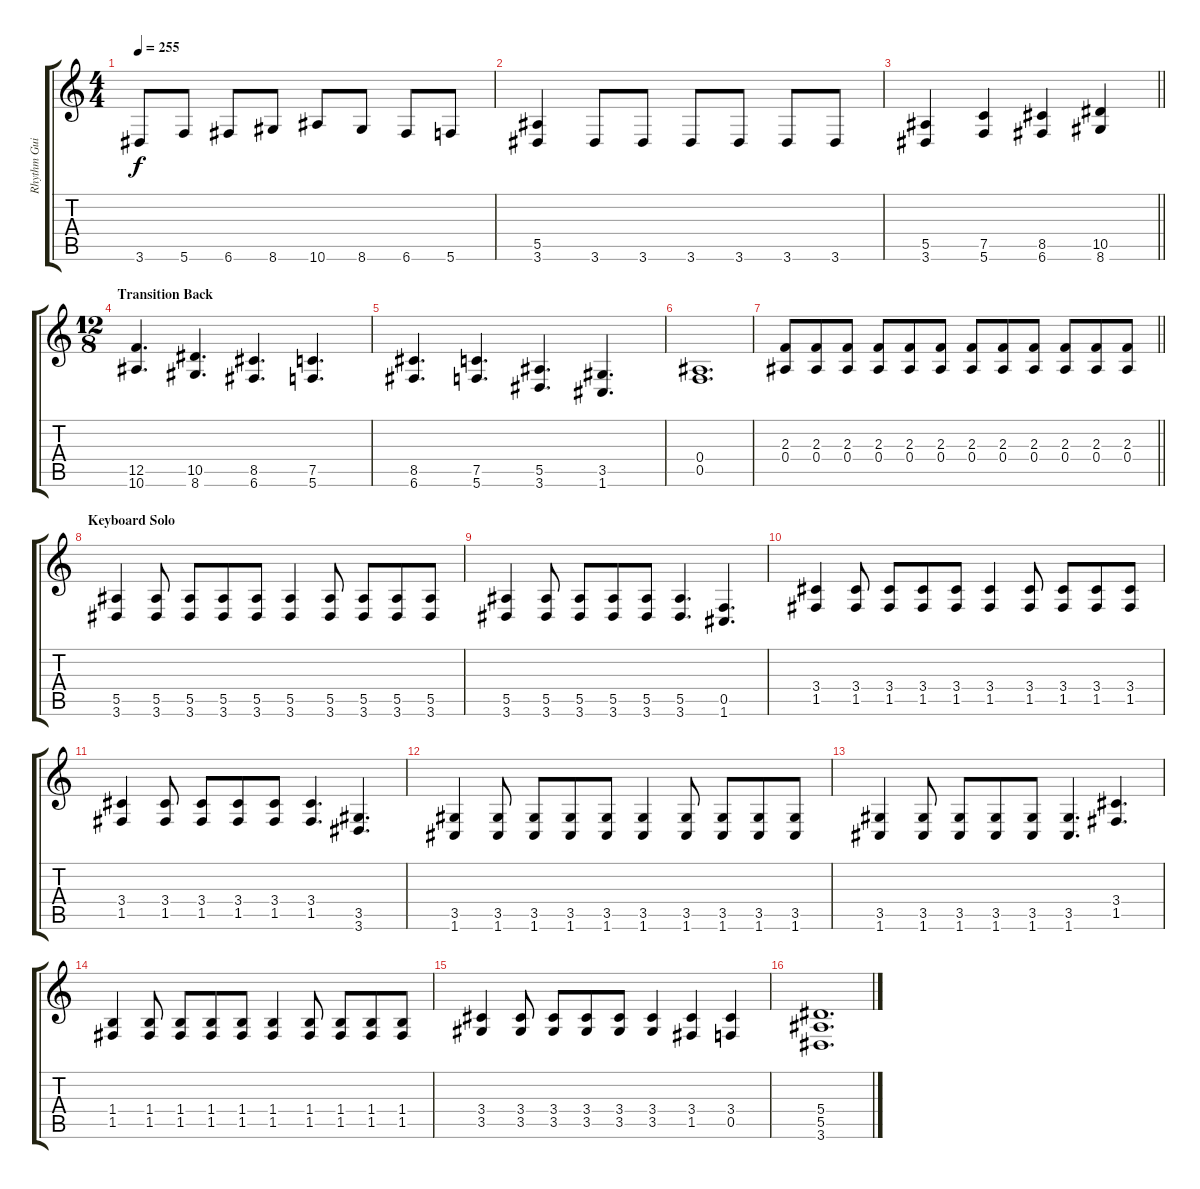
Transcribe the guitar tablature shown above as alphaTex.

\track ("Rhythm Guitar" "Rhythm Gui") {instrument distortionguitar}
\staff {score tabs}
\tuning (C4 G3 Eb3 Bb2 F2 C2) {hide}
\ts (4 4)
\tempo 255
\clef g2
\ks c
3.6.8{dy f} 5.6.8 6.6.8 8.6.8 10.6.8 8.6.8 6.6.8 5.6.8 |
(5.5 3.6).4 3.6.8 3.6.8 3.6.8 3.6.8 3.6.8 3.6.8 |
\barLineRight lightlight
(5.5 3.6).4 (7.5 5.6).4 (8.5 6.6).4 (10.5 8.6).4 |
\ts (12 8)
\section ("" "Transition Back")
(12.5 10.6).4{d} (10.5 8.6).4{d} (8.5 6.6).4{d} (7.5 5.6).4{d} |
(8.5 6.6).4{d} (7.5 5.6).4{d} (5.5 3.6).4{d} (3.5 1.6).4{d} |
(0.4 0.5).1{d} |
\barLineRight lightlight
(2.3 0.4).8 (2.3 0.4).8 (2.3 0.4).8 (2.3 0.4).8 (2.3 0.4).8 (2.3 0.4).8 (2.3 0.4).8 (2.3 0.4).8 (2.3 0.4).8 (2.3 0.4).8 (2.3 0.4).8 (2.3 0.4).8 |
\section ("" "Keyboard Solo")
(5.5 3.6).4 (5.5 3.6).8 (5.5 3.6).8 (5.5 3.6).8 (5.5 3.6).8 (5.5 3.6).4 (5.5 3.6).8 (5.5 3.6).8 (5.5 3.6).8 (5.5 3.6).8 |
(5.5 3.6).4 (5.5 3.6).8 (5.5 3.6).8 (5.5 3.6).8 (5.5 3.6).8 (5.5 3.6).4{d} (0.5 1.6).4{d} |
(3.4 1.5).4 (3.4 1.5).8 (3.4 1.5).8 (3.4 1.5).8 (3.4 1.5).8 (3.4 1.5).4 (3.4 1.5).8 (3.4 1.5).8 (3.4 1.5).8 (3.4 1.5).8 |
(3.4 1.5).4 (3.4 1.5).8 (3.4 1.5).8 (3.4 1.5).8 (3.4 1.5).8 (3.4 1.5).4{d} (3.5 3.6).4{d} |
(3.5 1.6).4 (3.5 1.6).8 (3.5 1.6).8 (3.5 1.6).8 (3.5 1.6).8 (3.5 1.6).4 (3.5 1.6).8 (3.5 1.6).8 (3.5 1.6).8 (3.5 1.6).8 |
(3.5 1.6).4 (3.5 1.6).8 (3.5 1.6).8 (3.5 1.6).8 (3.5 1.6).8 (3.5 1.6).4{d} (3.4 1.5).4{d} |
(1.4 1.5).4 (1.4 1.5).8 (1.4 1.5).8 (1.4 1.5).8 (1.4 1.5).8 (1.4 1.5).4 (1.4 1.5).8 (1.4 1.5).8 (1.4 1.5).8 (1.4 1.5).8 |
(3.4 3.5).4 (3.4 3.5).8 (3.4 3.5).8 (3.4 3.5).8 (3.4 3.5).8 (3.4 3.5).4 (3.4 1.5).4 (3.4 0.5).4 |
(5.4 5.5 3.6).1{d}
